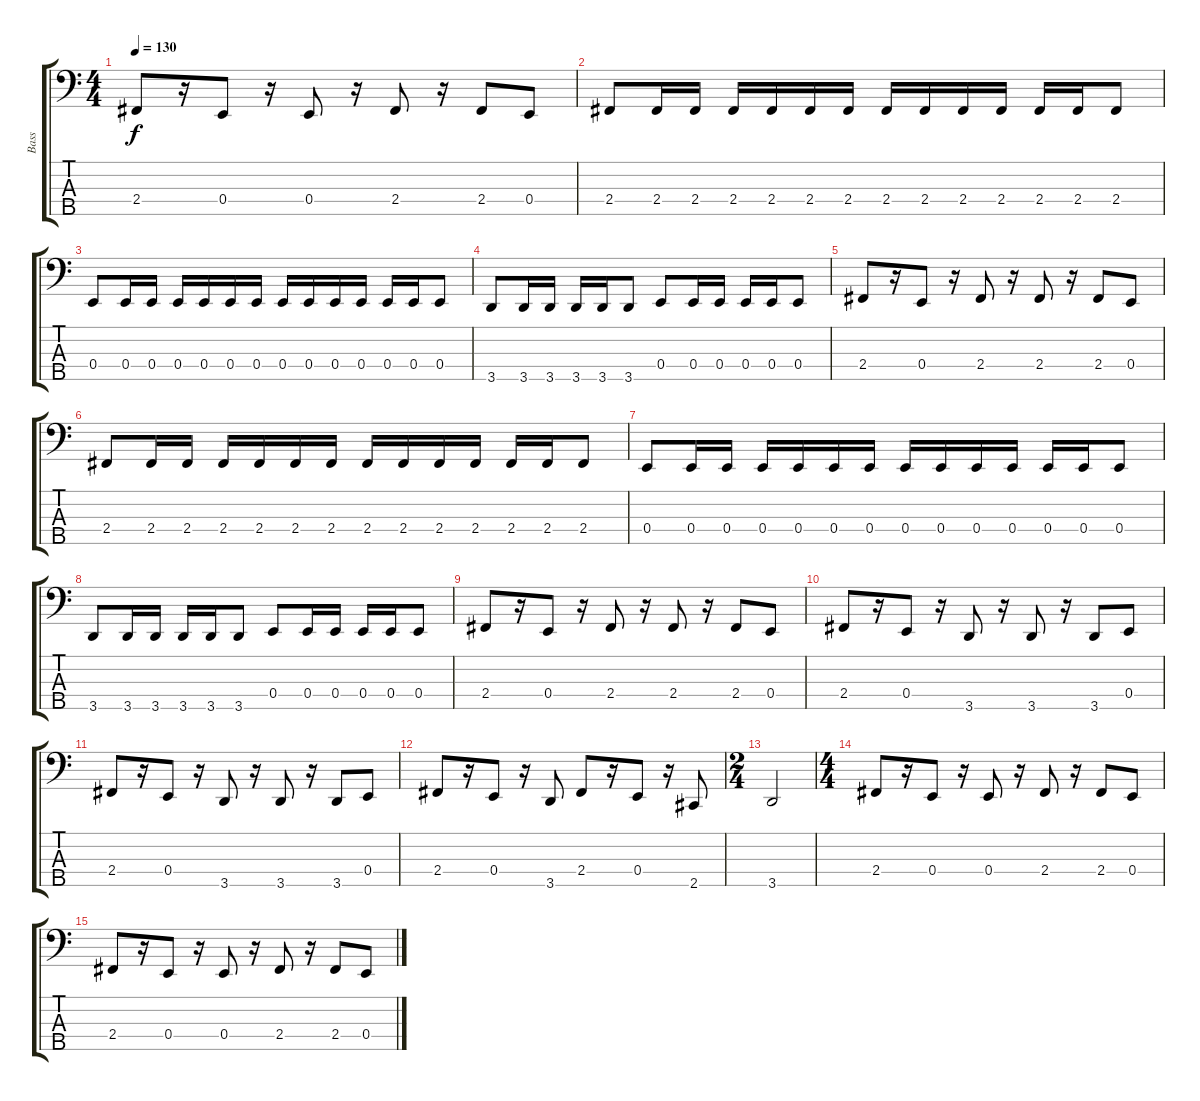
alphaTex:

\track ("Bass" "Bass") {instrument electricbassfinger}
\staff {score tabs}
\tuning (G2 D2 A1 E1 B0) {hide}
\ts (4 4)
\tempo 130
\clef f4
\ks c
2.4.8{dy f} r.16 0.4.8 r.16 0.4.8 r.16 2.4.8 r.16 2.4.8 0.4.8 |
2.4.8 2.4.16 2.4.16 2.4.16 2.4.16 2.4.16 2.4.16 2.4.16 2.4.16 2.4.16 2.4.16 2.4.16 2.4.16 2.4.8 |
0.4.8 0.4.16 0.4.16 0.4.16 0.4.16 0.4.16 0.4.16 0.4.16 0.4.16 0.4.16 0.4.16 0.4.16 0.4.16 0.4.8 |
3.5.8 3.5.16 3.5.16 3.5.16 3.5.16 3.5.8 0.4.8 0.4.16 0.4.16 0.4.16 0.4.16 0.4.8 |
2.4.8 r.16 0.4.8 r.16 2.4.8 r.16 2.4.8 r.16 2.4.8 0.4.8 |
2.4.8 2.4.16 2.4.16 2.4.16 2.4.16 2.4.16 2.4.16 2.4.16 2.4.16 2.4.16 2.4.16 2.4.16 2.4.16 2.4.8 |
0.4.8 0.4.16 0.4.16 0.4.16 0.4.16 0.4.16 0.4.16 0.4.16 0.4.16 0.4.16 0.4.16 0.4.16 0.4.16 0.4.8 |
3.5.8 3.5.16 3.5.16 3.5.16 3.5.16 3.5.8 0.4.8 0.4.16 0.4.16 0.4.16 0.4.16 0.4.8 |
2.4.8 r.16 0.4.8 r.16 2.4.8 r.16 2.4.8 r.16 2.4.8 0.4.8 |
2.4.8 r.16 0.4.8 r.16 3.5.8 r.16 3.5.8 r.16 3.5.8 0.4.8 |
2.4.8 r.16 0.4.8 r.16 3.5.8 r.16 3.5.8 r.16 3.5.8 0.4.8 |
2.4.8 r.16 0.4.8 r.16 3.5.8 2.4.8 r.16 0.4.8 r.16 2.5.8 |
\ts (2 4)
3.5.2 |
\ts (4 4)
2.4.8 r.16 0.4.8 r.16 0.4.8 r.16 2.4.8 r.16 2.4.8 0.4.8 |
2.4.8 r.16 0.4.8 r.16 0.4.8 r.16 2.4.8 r.16 2.4.8 0.4.8
